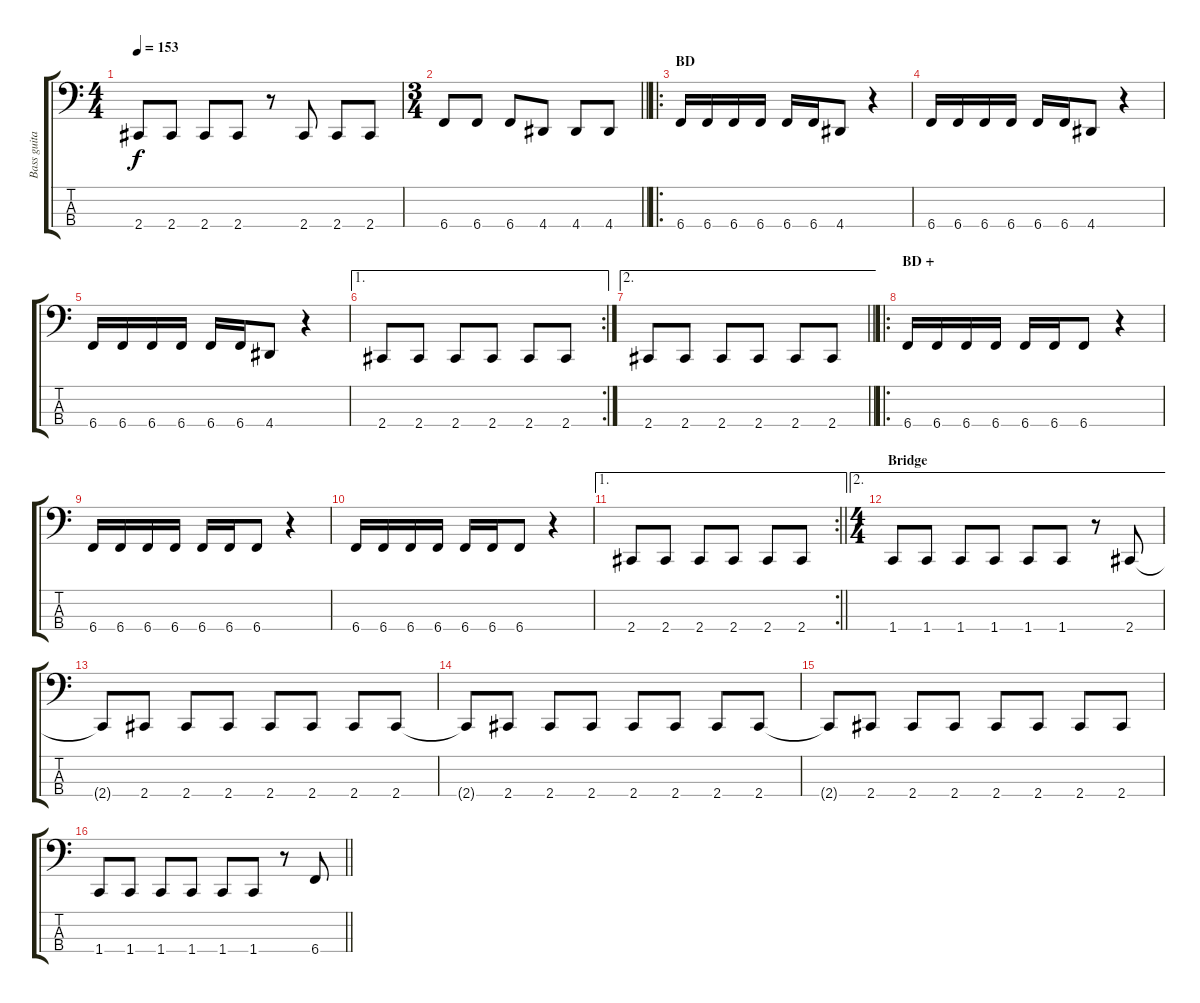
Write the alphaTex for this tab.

\track ("Bass guitar" "Bass guita") {instrument electricbasspick}
\staff {score tabs}
\tuning (E2 B1 Gb1 B0) {hide}
\ts (4 4)
\tempo 153
\clef f4
\ks c
2.4{t}.8{dy f} 2.4.8 2.4.8 2.4.8 r.8 2.4.8 2.4.8 2.4.8 |
\ts (3 4)
\barLineRight lightlight
6.4.8 6.4.8 6.4.8 4.4.8 4.4.8 4.4.8 |
\ro
\section ("" "BD")
6.4.16 6.4.16 6.4.16 6.4.16 6.4.16 6.4.16 4.4.8 r.4 |
6.4.16 6.4.16 6.4.16 6.4.16 6.4.16 6.4.16 4.4.8 r.4 |
6.4.16 6.4.16 6.4.16 6.4.16 6.4.16 6.4.16 4.4.8 r.4 |
\ae 1
\rc 2
2.4.8 2.4.8 2.4.8 2.4.8 2.4.8 2.4.8 |
\ae 2
\barLineRight lightlight
2.4.8 2.4.8 2.4.8 2.4.8 2.4.8 2.4.8 |
\ro
\section ("" "BD +")
6.4.16 6.4.16 6.4.16 6.4.16 6.4.16 6.4.16 6.4.8 r.4 |
6.4.16 6.4.16 6.4.16 6.4.16 6.4.16 6.4.16 6.4.8 r.4 |
6.4.16 6.4.16 6.4.16 6.4.16 6.4.16 6.4.16 6.4.8 r.4 |
\ae 1
\rc 2
\barLineRight lightlight
2.4.8 2.4.8 2.4.8 2.4.8 2.4.8 2.4.8 |
\ae 2
\ts (4 4)
\section ("" "Bridge")
1.4.8 1.4.8 1.4.8 1.4.8 1.4.8 1.4.8 r.8 2.4.8 |
2.4{t}.8 2.4.8 2.4.8 2.4.8 2.4.8 2.4.8 2.4.8 2.4.8 |
2.4{t}.8 2.4.8 2.4.8 2.4.8 2.4.8 2.4.8 2.4.8 2.4.8 |
2.4{t}.8 2.4.8 2.4.8 2.4.8 2.4.8 2.4.8 2.4.8 2.4.8 |
\barLineRight lightlight
1.4.8 1.4.8 1.4.8 1.4.8 1.4.8 1.4.8 r.8 6.4.8
